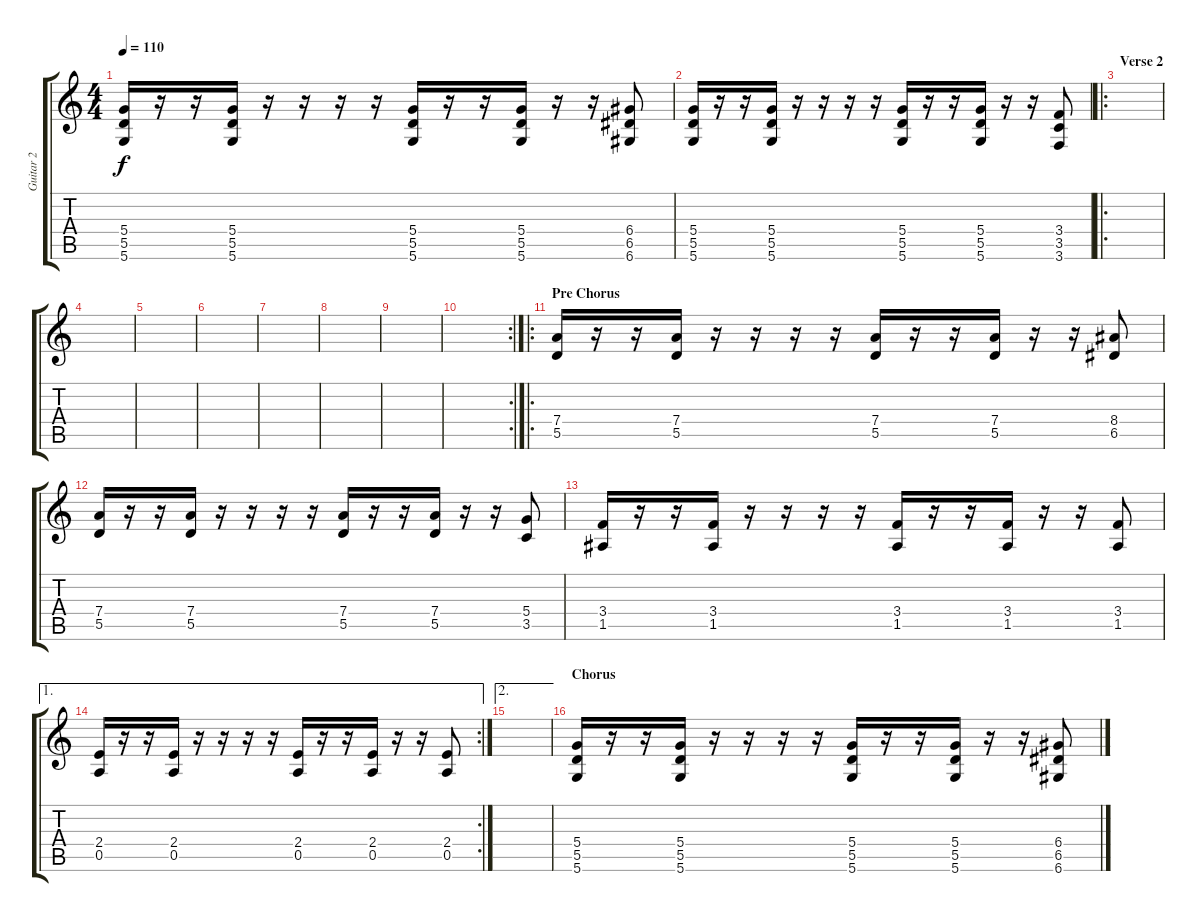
\track ("Guitar 2" "Guitar 2") {instrument distortionguitar}
\staff {score tabs}
\tuning (E4 B3 G3 D3 A2 D2) {hide}
\ts (4 4)
\tempo 110
\clef g2
\ks c
(5.4 5.5 5.6).16{dy f} r.16 r.16 (5.4 5.5 5.6).16 r.16 r.16 r.16 r.16 (5.4 5.5 5.6).16 r.16 r.16 (5.4 5.5 5.6).16 r.16 r.16 (6.4 6.5 6.6).8 |
(5.4 5.5 5.6).16 r.16 r.16 (5.4 5.5 5.6).16 r.16 r.16 r.16 r.16 (5.4 5.5 5.6).16 r.16 r.16 (5.4 5.5 5.6).16 r.16 r.16 (3.4 3.5 3.6).8 |
\ro
\section ("" "Verse 2")
|
|
|
|
|
|
|
\rc 2
|
\ro
\section ("" "Pre Chorus")
(7.4 5.5).16 r.16 r.16 (7.4 5.5).16 r.16 r.16 r.16 r.16 (7.4 5.5).16 r.16 r.16 (7.4 5.5).16 r.16 r.16 (8.4 6.5).8 |
(7.4 5.5).16 r.16 r.16 (7.4 5.5).16 r.16 r.16 r.16 r.16 (7.4 5.5).16 r.16 r.16 (7.4 5.5).16 r.16 r.16 (5.4 3.5).8 |
(3.4 1.5).16 r.16 r.16 (3.4 1.5).16 r.16 r.16 r.16 r.16 (3.4 1.5).16 r.16 r.16 (3.4 1.5).16 r.16 r.16 (3.4 1.5).8 |
\ae 1
\rc 2
(2.4 0.5).16 r.16 r.16 (2.4 0.5).16 r.16 r.16 r.16 r.16 (2.4 0.5).16 r.16 r.16 (2.4 0.5).16 r.16 r.16 (2.4 0.5).8 |
\ae 2
|
\section ("" "Chorus")
(5.4 5.5 5.6).16 r.16 r.16 (5.4 5.5 5.6).16 r.16 r.16 r.16 r.16 (5.4 5.5 5.6).16 r.16 r.16 (5.4 5.5 5.6).16 r.16 r.16 (6.4 6.5 6.6).8
